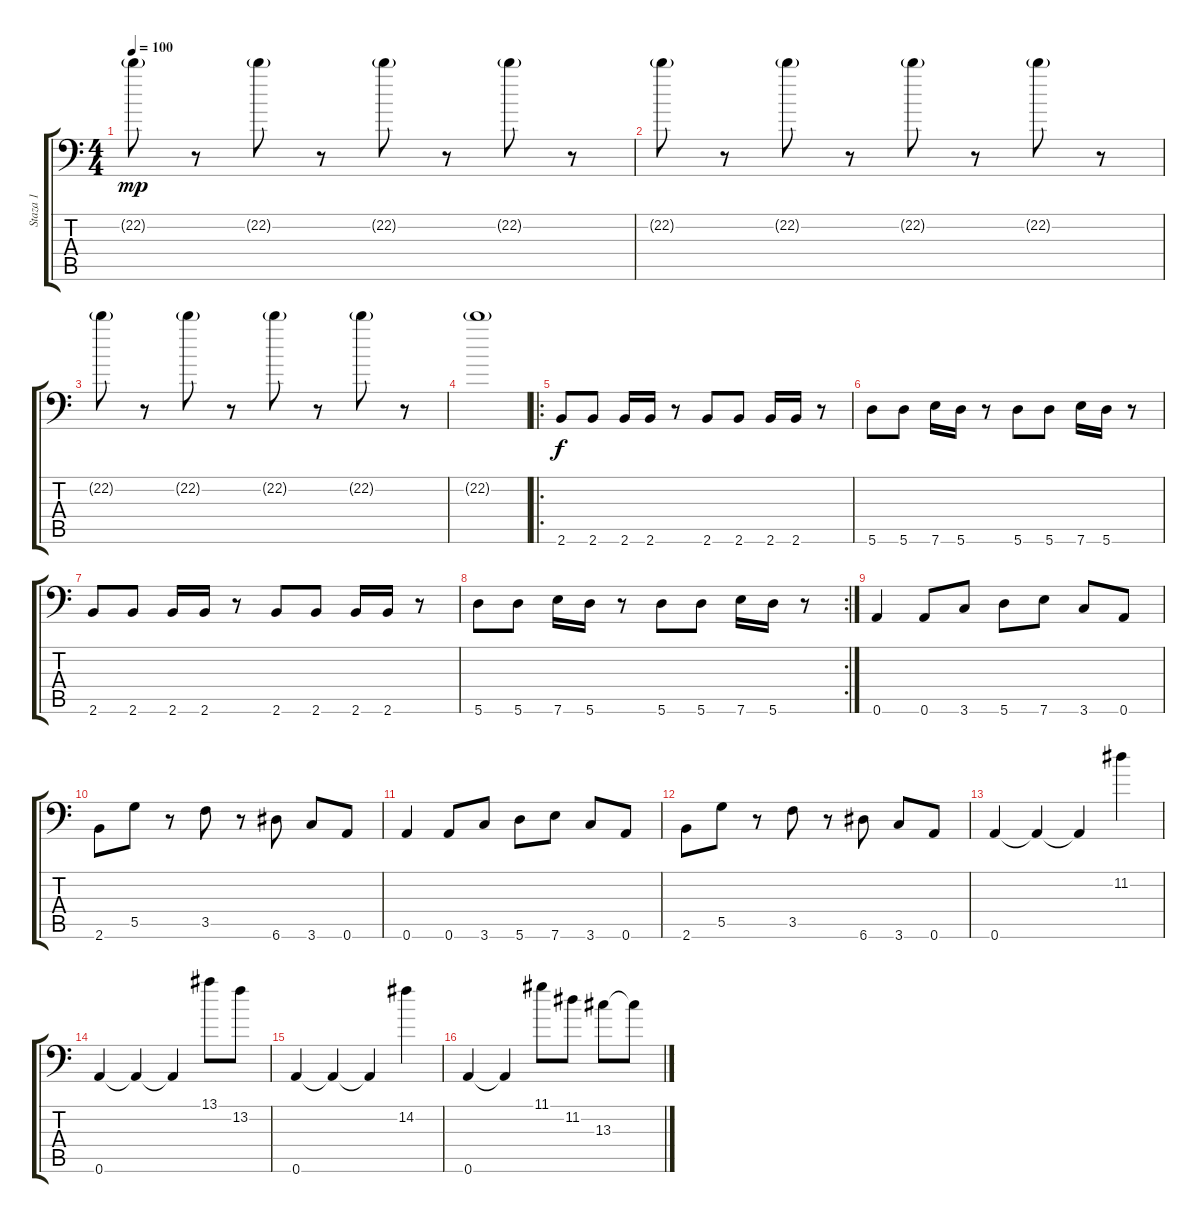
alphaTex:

\track ("Staza 1" "Staza 1") {instrument distortionguitar}
\staff {score tabs}
\tuning (A3 E3 C3 G2 D2 A1) {hide}
\ts (4 4)
\tempo 100
\clef f4
\ks c
22.2{g}.8{dy mp instrument distortionguitar} r.8 22.2{g}.8 r.8 22.2{g}.8 r.8 22.2{g}.8 r.8 |
22.2{g}.8 r.8 22.2{g}.8 r.8 22.2{g}.8 r.8 22.2{g}.8 r.8 |
22.2{g}.8 r.8 22.2{g}.8 r.8 22.2{g}.8 r.8 22.2{g}.8 r.8 |
22.2{g}.1 |
\ro
2.6.8{dy f} 2.6.8 2.6.16 2.6.16 r.8 2.6.8 2.6.8 2.6.16 2.6.16 r.8 |
5.6.8 5.6.8 7.6.16 5.6.16 r.8 5.6.8 5.6.8 7.6.16 5.6.16 r.8 |
2.6.8 2.6.8 2.6.16 2.6.16 r.8 2.6.8 2.6.8 2.6.16 2.6.16 r.8 |
\rc 2
5.6.8 5.6.8 7.6.16 5.6.16 r.8 5.6.8 5.6.8 7.6.16 5.6.16 r.8 |
0.6.4 0.6.8 3.6.8 5.6.8 7.6.8 3.6.8 0.6.8 |
2.6.8 5.5.8 r.8 3.5.8 r.8 6.6.8 3.6.8 0.6.8 |
0.6.4 0.6.8 3.6.8 5.6.8 7.6.8 3.6.8 0.6.8 |
2.6.8 5.5.8 r.8 3.5.8 r.8 6.6.8 3.6.8 0.6.8 |
0.6.4 0.6{t}.4 0.6{t}.4 11.2.4 |
0.6.4 0.6{t}.4 0.6{t}.4 13.1.8 13.2.8 |
0.6.4 0.6{t}.4 0.6{t}.4 14.2.4 |
0.6.4 0.6{t}.4 11.1.8 11.2.8 13.3.8 13.3{t}.8
